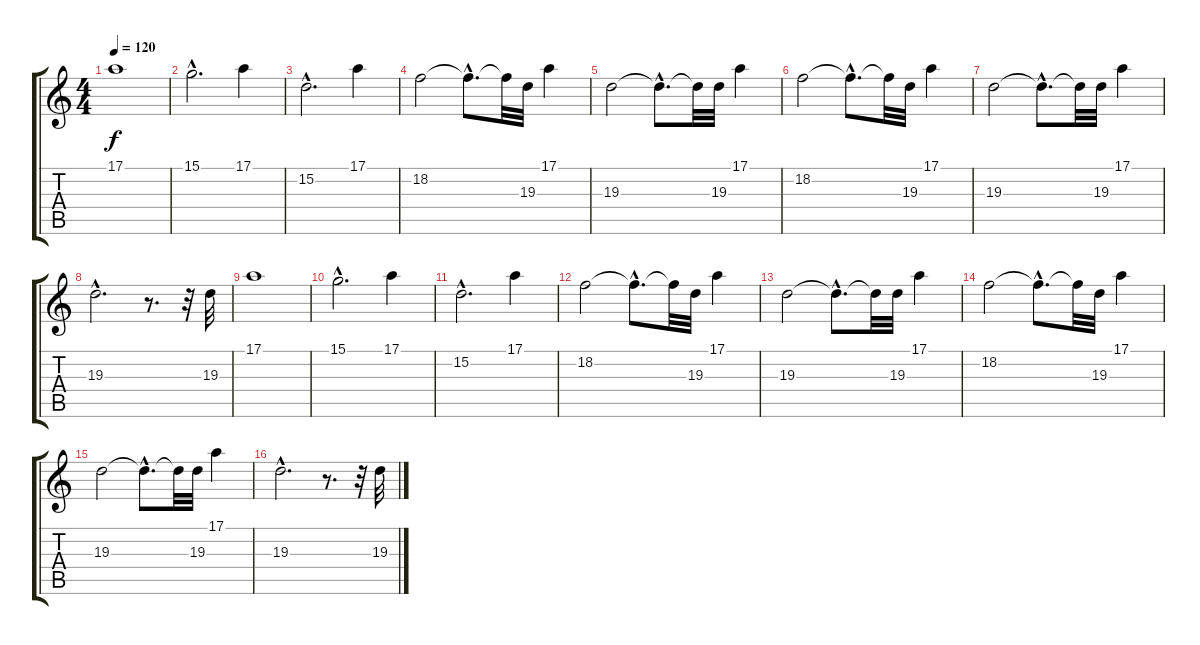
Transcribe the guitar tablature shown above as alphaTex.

\track "" {instrument synthvoice}
\staff {score tabs}
\tuning (E4 B3 G3 D3 A2 E2) {hide}
\ts (4 4)
\tempo 120
\clef g2
\ks c
17.1.1{dy f instrument synthvoice} |
15.1{hac}.2{d} 17.1.4 |
15.2{hac}.2{d} 17.1.4 |
18.2.2 18.2{hac t}.8{d} 18.2{t}.32 19.3.32 17.1.4 |
19.3.2 19.3{hac t}.8{d} 19.3{t}.32 19.3.32 17.1.4 |
18.2.2 18.2{hac t}.8{d} 18.2{t}.32 19.3.32 17.1.4 |
19.3.2 19.3{hac t}.8{d} 19.3{t}.32 19.3.32 17.1.4 |
19.3{hac}.2{d} r.8{d} r.32 19.3.32 |
17.1.1 |
15.1{hac}.2{d} 17.1.4 |
15.2{hac}.2{d} 17.1.4 |
18.2.2 18.2{hac t}.8{d} 18.2{t}.32 19.3.32 17.1.4 |
19.3.2 19.3{hac t}.8{d} 19.3{t}.32 19.3.32 17.1.4 |
18.2.2 18.2{hac t}.8{d} 18.2{t}.32 19.3.32 17.1.4 |
19.3.2 19.3{hac t}.8{d} 19.3{t}.32 19.3.32 17.1.4 |
19.3{hac}.2{d} r.8{d} r.32 19.3.32
